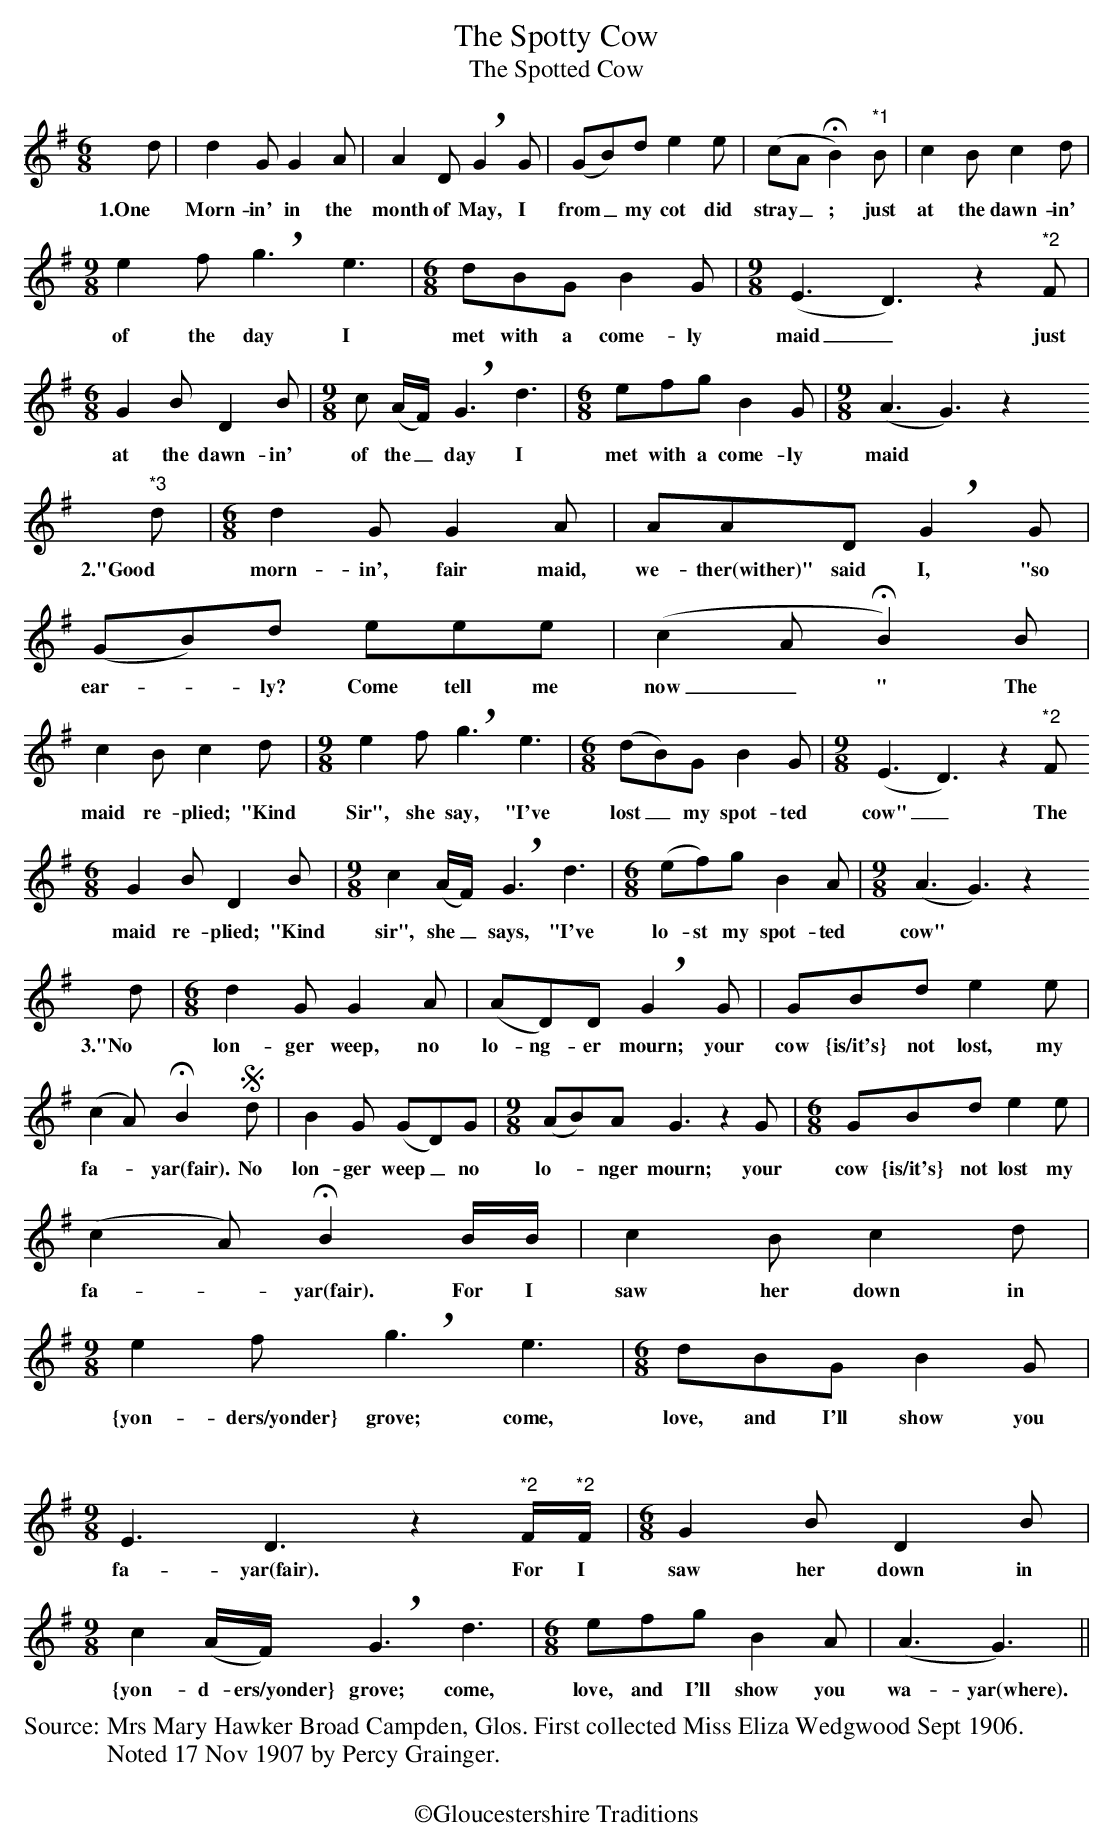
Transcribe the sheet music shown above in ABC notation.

X:1
T: The Spotty Cow
T: The Spotted Cow
M: 6/8
L: 1/8
K: G
d|d2G G2A|A2D!breath!G2G|(GB)d e2e|(cA!fermata!B2)"*1"B|c2Bc2d|
w: 1.One Morn-in' in the month of May, I from_ my cot did stray_; just at the dawn-in'
[M:9/8]e2f!breath!g3e3|[M:6/8]dBGB2G|[M:9/8](E3D3) z2"*2"F|[M:6/8]G2BD2B|[M:9/8]c (A/F/)!breath!G3d3|[M:6/8]efg B2G|[M:9/8](A3G3)z2
w:of the day I met with a come-ly maid_just at the dawn-in' of the_ day I met with a come-ly maid
"*3"d|[M:6/8]d2GG2A|AAD!breath!G2G|(GB)d eee|(c2A!fermata!B2) B|
w:2."Good morn-in', fair maid, we-ther(wither)" said I, "so ear--ly? Come tell me now_" The
c2Bc2d|[M:9/8]e2f!breath!g3e3|[M:6/8](dB)G B2G|[M:9/8](E3D3) z2 "*2"F
w:maid re-plied; "Kind Sir", she say, "I've lost_ my spot-ted cow" _The
[M:6/8]G2BD2B|[M:9/8]c2 (A/F/) !breath!G3 d3|[M:6/8](ef)g B2A|[M:9/8](A3G3)z2
w:maid re-plied; "Kind sir", she_ says, "I've lo-st my spot-ted cow"
d|[M:6/8]d2GG2A|(AD)D !breath!G2G|GBd e2e|
w:3."No lon-ger weep, no lo-ng-er mourn; your cow {is/it's} not lost, my
(c2A)!fermata!B2!segno!d|B2G (GD)G|[M:9/8](AB)A G3 z2G|[M:6/8]GBd e2 e|
w:fa--yar(fair). No lon-ger weep_ no lo--nger mourn; your cow {is/it's} not lost my
(c2A) !fermata!B2 B/B/|c2B c2d|[M:9/8]e2f!breath!g3e3|[M:6/8]dBG B2G|
w:fa--yar(fair). For I saw her down in {yon-ders/yonder} grove; come, love, and I'll show you
[M:9/8]E3 D3 z2"*2"F/"*2"F/|[M:6/8]G2BD2B|[M:9/8]c2 (A/F/) !breath!G3 d3|[M:6/8]efg B2A|(A3G3)||
w:fa-yar(fair). For I saw her down in {yon-d-ers/yonder} grove; come, love, and I'll show you wa-yar(where).
